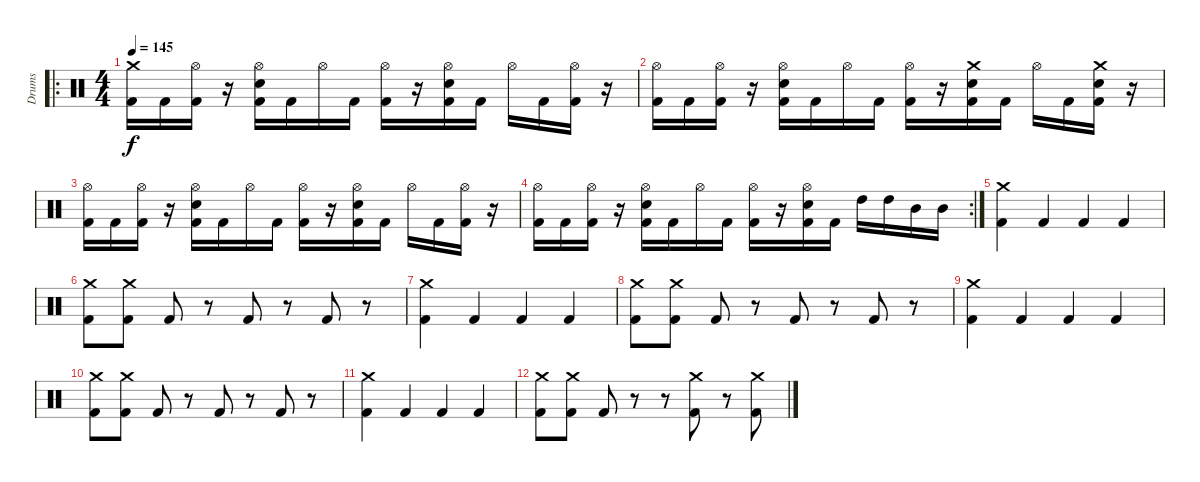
\track ("Drums" "Drums") {instrument percussion}
\staff {score}
\articulation defaults
\ro
\ts (4 4)
\tempo 145
\clef neutral
\ks c
("Crash medium (hit)" "Kick (hit) 2").16{dy f} "Kick (hit) 2".16 ("Hi-Hat (open)" "Kick (hit) 2").16 r.16 ("Hi-Hat (open)" "Electric Snare (hit)" "Kick (hit) 2").16 "Kick (hit) 2".16 "Hi-Hat (open)".16 "Kick (hit) 2".16 ("Hi-Hat (open)" "Kick (hit) 2").16 r.16 ("Hi-Hat (open)" "Electric Snare (hit)" "Kick (hit) 2").16 "Kick (hit) 2".16 "Hi-Hat (open)".16 "Kick (hit) 2".16 ("Hi-Hat (open)" "Kick (hit) 2").16 r.16 |
("Hi-Hat (open)" "Kick (hit) 2").16 "Kick (hit) 2".16 ("Hi-Hat (open)" "Kick (hit) 2").16 r.16 ("Hi-Hat (open)" "Electric Snare (hit)" "Kick (hit) 2").16 "Kick (hit) 2".16 "Hi-Hat (open)".16 "Kick (hit) 2".16 ("Hi-Hat (open)" "Kick (hit) 2").16 r.16 ("Crash medium (hit)" "Electric Snare (hit)" "Kick (hit) 2").16 "Kick (hit) 2".16 "Hi-Hat (open)".16 "Kick (hit) 2".16 ("Crash medium (hit)" "Electric Snare (hit)" "Kick (hit) 2").16 r.16 |
("Hi-Hat (open)" "Kick (hit) 2").16 "Kick (hit) 2".16 ("Hi-Hat (open)" "Kick (hit) 2").16 r.16 ("Hi-Hat (open)" "Electric Snare (hit)" "Kick (hit) 2").16 "Kick (hit) 2".16 "Hi-Hat (open)".16 "Kick (hit) 2".16 ("Hi-Hat (open)" "Kick (hit) 2").16 r.16 ("Hi-Hat (open)" "Electric Snare (hit)" "Kick (hit) 2").16 "Kick (hit) 2".16 "Hi-Hat (open)".16 "Kick (hit) 2".16 ("Hi-Hat (open)" "Kick (hit) 2").16 r.16 |
\rc 2
("Hi-Hat (open)" "Kick (hit) 2").16 "Kick (hit) 2".16 ("Hi-Hat (open)" "Kick (hit) 2").16 r.16 ("Hi-Hat (open)" "Electric Snare (hit)" "Kick (hit) 2").16 "Kick (hit) 2".16 "Hi-Hat (open)".16 "Kick (hit) 2".16 ("Hi-Hat (open)" "Kick (hit) 2").16 r.16 ("Hi-Hat (open)" "Electric Snare (hit)" "Kick (hit) 2").16 "Kick (hit) 2".16 "High Tom (hit)".16 "High Tom (hit)".16 "Mid Tom (hit)".16 "Mid Tom (hit)".16 |
("Crash medium (hit)" "Kick (hit) 2").4 "Kick (hit) 2".4 "Kick (hit) 2".4 "Kick (hit) 2".4 |
("Crash medium (hit)" "Kick (hit) 2").8 ("Crash medium (hit)" "Kick (hit) 2").8 "Kick (hit) 2".8 r.8 "Kick (hit) 2".8 r.8 "Kick (hit) 2".8 r.8 |
("Crash medium (hit)" "Kick (hit) 2").4 "Kick (hit) 2".4 "Kick (hit) 2".4 "Kick (hit) 2".4 |
("Crash medium (hit)" "Kick (hit) 2").8 ("Crash medium (hit)" "Kick (hit) 2").8 "Kick (hit) 2".8 r.8 "Kick (hit) 2".8 r.8 "Kick (hit) 2".8 r.8 |
("Crash medium (hit)" "Kick (hit) 2").4 "Kick (hit) 2".4 "Kick (hit) 2".4 "Kick (hit) 2".4 |
("Crash medium (hit)" "Kick (hit) 2").8 ("Crash medium (hit)" "Kick (hit) 2").8 "Kick (hit) 2".8 r.8 "Kick (hit) 2".8 r.8 "Kick (hit) 2".8 r.8 |
("Crash medium (hit)" "Kick (hit) 2").4 "Kick (hit) 2".4 "Kick (hit) 2".4 "Kick (hit) 2".4 |
("Crash medium (hit)" "Kick (hit) 2").8 ("Crash medium (hit)" "Kick (hit) 2").8 "Kick (hit) 2".8 r.8 r.8 ("Crash medium (hit)" "Kick (hit) 2").8 r.8 ("Crash medium (hit)" "Kick (hit) 2").8
